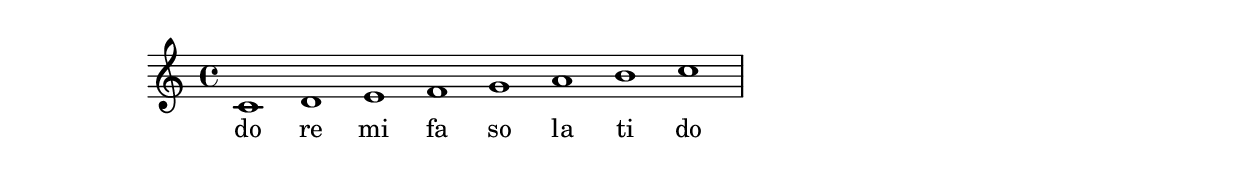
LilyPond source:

\version "2.14.0"
%{\header {
  composer = "B. Crowell"
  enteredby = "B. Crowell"
}%}
\score{{\set Score.timing = ##f
 <<
\relative c' {
  c1 d e f g a b c
  \bar "|"
}
\new Lyrics  \lyricmode { do re mi fa so la ti do }
>>

}}